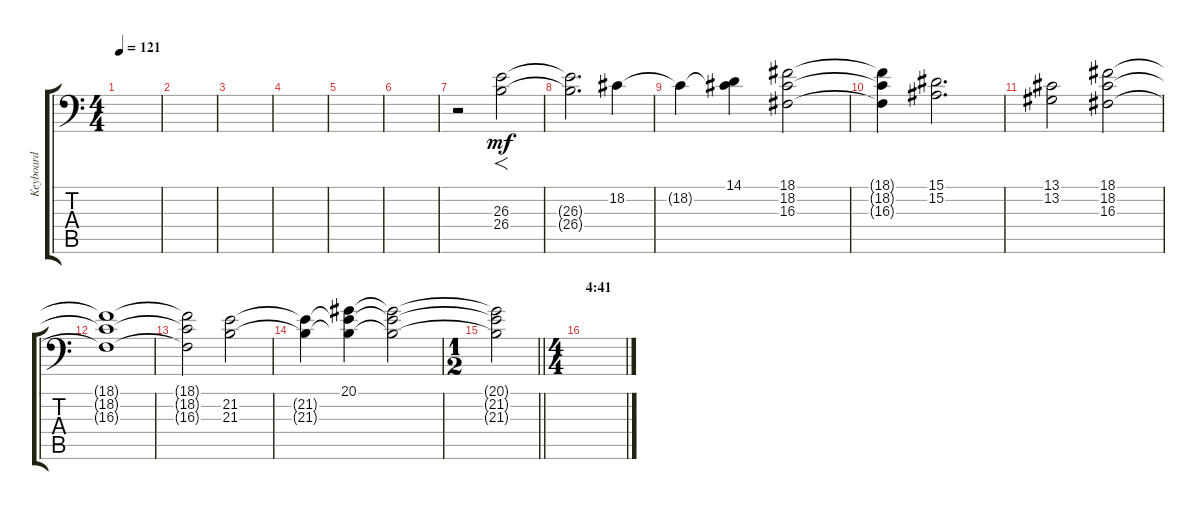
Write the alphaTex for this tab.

\track ("Keyboard" "Keyboard") {instrument electricgrandpiano}
\staff {score tabs}
\tuning (C3 G2 D2 A1 E1 B0) {hide}
\ts (4 4)
\tempo 121
\clef f4
\ks c
|
|
|
|
|
|
r.2 (26.3 26.4).2{f dy mf} |
(26.3{t} 26.4{t}).2{d} 18.2.4 |
18.2{t}.4 (14.1 18.2{t}).4 (18.1 18.2 16.3).2 |
(18.1{t} 18.2{t} 16.3{t}).4 (15.1 15.2).2{d} |
(13.1 13.2).2 (18.1 18.2 16.3).2 |
(18.1{t} 18.2{t} 16.3{t}).1 |
(18.1{t} 18.2{t} 16.3{t}).2 (21.2 21.3).2 |
(21.2{t} 21.3{t}).4 (20.1 21.2{t} 21.3{t}).4 (20.1{t} 21.2{t} 21.3{t}).2 |
\ts (1 2)
\barLineRight lightlight
(20.1{t} 21.2{t} 21.3{t}).2 |
\ts (4 4)
\section ("" "4:41")
